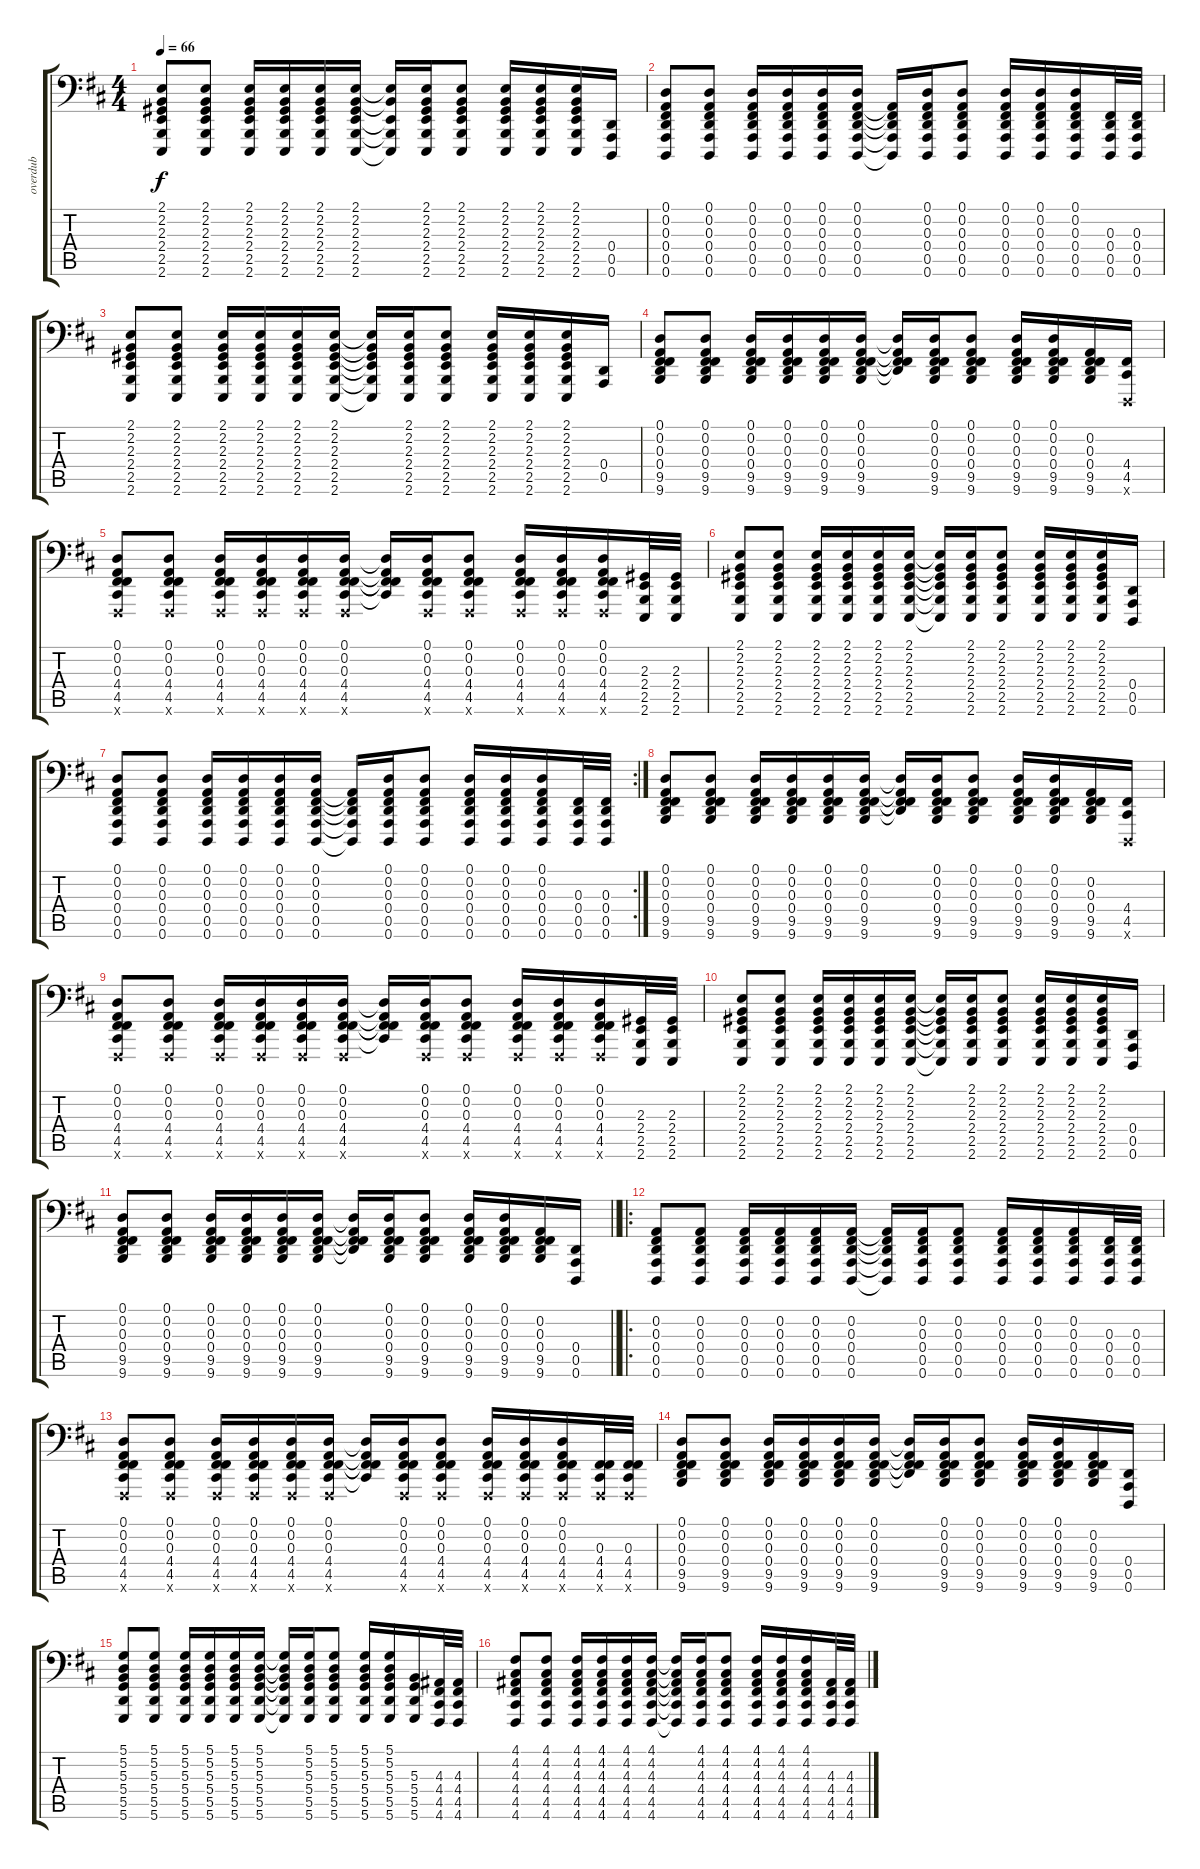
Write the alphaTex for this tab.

\track ("overdub" "overdub") {instrument fx7echoes}
\staff {score tabs}
\tuning (D3 A2 Gb2 D2 A1 D1) {hide}
\ts (4 4)
\tempo 66
\clef f4
\ks d
(2.1 2.2 2.3 2.4 2.5 2.6).8{dy f} (2.1 2.2 2.3 2.4 2.5 2.6).8 (2.1 2.2 2.3 2.4 2.5 2.6).16 (2.1 2.2 2.3 2.4 2.5 2.6).16 (2.1 2.2 2.3 2.4 2.5 2.6).16 (2.1 2.2 2.3 2.4 2.5 2.6).16 (2.1{t} 2.2{t} 2.4{t} 2.5{t} 2.6{t}).16 (2.1 2.2 2.3 2.4 2.5 2.6).16 (2.1 2.2 2.3 2.4 2.5 2.6).8 (2.1 2.2 2.3 2.4 2.5 2.6).16 (2.1 2.2 2.3 2.4 2.5 2.6).16 (2.1 2.2 2.3 2.4 2.5 2.6).16 (0.4 0.5 0.6).16 |
(0.1 0.2 0.3 0.4 0.5 0.6).8 (0.1 0.2 0.3 0.4 0.5 0.6).8 (0.1 0.2 0.3 0.4 0.5 0.6).16 (0.1 0.2 0.3 0.4 0.5 0.6).16 (0.1 0.2 0.3 0.4 0.5 0.6).16 (0.1 0.2 0.3 0.4 0.5 0.6).16 (0.2{t} 0.3{t} 0.4{t} 0.5{t} 0.6{t}).16 (0.1 0.2 0.3 0.4 0.5 0.6).16 (0.1 0.2 0.3 0.4 0.5 0.6).8 (0.1 0.2 0.3 0.4 0.5 0.6).16 (0.1 0.2 0.3 0.4 0.5 0.6).16 (0.1 0.2 0.3 0.4 0.5 0.6).16 (0.3 0.4 0.5 0.6).32 (0.3 0.4 0.5 0.6).32 |
(2.1 2.2 2.3 2.4 2.5 2.6).8 (2.1 2.2 2.3 2.4 2.5 2.6).8 (2.1 2.2 2.3 2.4 2.5 2.6).16 (2.1 2.2 2.3 2.4 2.5 2.6).16 (2.1 2.2 2.3 2.4 2.5 2.6).16 (2.1 2.2 2.3 2.4 2.5 2.6).16 (2.1{t} 2.2{t} 2.3{t} 2.4{t} 2.5{t} 2.6{t}).16 (2.1 2.2 2.3 2.4 2.5 2.6).16 (2.1 2.2 2.3 2.4 2.5 2.6).8 (2.1 2.2 2.3 2.4 2.5 2.6).16 (2.1 2.2 2.3 2.4 2.5 2.6).16 (2.1 2.2 2.3 2.4 2.5 2.6).16 (0.4 0.5).16 |
(0.1 0.2 0.3 0.4 9.5 9.6).8 (0.1 0.2 0.3 0.4 9.5 9.6).8 (0.1 0.2 0.3 0.4 9.5 9.6).16 (0.1 0.2 0.3 0.4 9.5 9.6).16 (0.1 0.2 0.3 0.4 9.5 9.6).16 (0.1 0.2 0.3 0.4 9.5 9.6).16 (0.1{t} 0.2{t} 0.3{t} 0.4{t} 9.5{t}).16 (0.1 0.2 0.3 0.4 9.5 9.6).16 (0.1 0.2 0.3 0.4 9.5 9.6).8 (0.1 0.2 0.3 0.4 9.5 9.6).16 (0.1 0.2 0.3 0.4 9.5 9.6).16 (0.2 0.3 0.4 9.5 9.6).16 (4.4 4.5 0.6{x}).16 |
(0.1 0.2 0.3 4.4 4.5 4.6{x}).8 (0.1 0.2 0.3 4.4 4.5 4.6{x}).8 (0.1 0.2 0.3 4.4 4.5 4.6{x}).16 (0.1 0.2 0.3 4.4 4.5 4.6{x}).16 (0.1 0.2 0.3 4.4 4.5 4.6{x}).16 (0.1 0.2 0.3 4.4 4.5 4.6{x}).16 (0.1{t} 0.2{t} 0.3{t} 4.4{t} 4.5{t}).16 (0.1 0.2 0.3 4.4 4.5 4.6{x}).16 (0.1 0.2 0.3 4.4 4.5 4.6{x}).8 (0.1 0.2 0.3 4.4 4.5 4.6{x}).16 (0.1 0.2 0.3 4.4 4.5 4.6{x}).16 (0.1 0.2 0.3 4.4 4.5 4.6{x}).16 (2.3 2.4 2.5 2.6).32 (2.3 2.4 2.5 2.6).32 |
(2.1 2.2 2.3 2.4 2.5 2.6).8 (2.1 2.2 2.3 2.4 2.5 2.6).8 (2.1 2.2 2.3 2.4 2.5 2.6).16 (2.1 2.2 2.3 2.4 2.5 2.6).16 (2.1 2.2 2.3 2.4 2.5 2.6).16 (2.1 2.2 2.3 2.4 2.5 2.6).16 (2.1{t} 2.2{t} 2.3{t} 2.4{t} 2.5{t} 2.6{t}).16 (2.1 2.2 2.3 2.4 2.5 2.6).16 (2.1 2.2 2.3 2.4 2.5 2.6).8 (2.1 2.2 2.3 2.4 2.5 2.6).16 (2.1 2.2 2.3 2.4 2.5 2.6).16 (2.1 2.2 2.3 2.4 2.5 2.6).16 (0.4 0.5 0.6).16 |
\rc 2
(0.1 0.2 0.3 0.4 0.5 0.6).8 (0.1 0.2 0.3 0.4 0.5 0.6).8 (0.1 0.2 0.3 0.4 0.5 0.6).16 (0.1 0.2 0.3 0.4 0.5 0.6).16 (0.1 0.2 0.3 0.4 0.5 0.6).16 (0.1 0.2 0.3 0.4 0.5 0.6).16 (0.2{t} 0.3{t} 0.4{t} 0.5{t} 0.6{t}).16 (0.1 0.2 0.3 0.4 0.5 0.6).16 (0.1 0.2 0.3 0.4 0.5 0.6).8 (0.1 0.2 0.3 0.4 0.5 0.6).16 (0.1 0.2 0.3 0.4 0.5 0.6).16 (0.1 0.2 0.3 0.4 0.5 0.6).16 (0.3 0.4 0.5 0.6).32 (0.3 0.4 0.5 0.6).32 |
(0.1 0.2 0.3 0.4 9.5 9.6).8 (0.1 0.2 0.3 0.4 9.5 9.6).8 (0.1 0.2 0.3 0.4 9.5 9.6).16 (0.1 0.2 0.3 0.4 9.5 9.6).16 (0.1 0.2 0.3 0.4 9.5 9.6).16 (0.1 0.2 0.3 0.4 9.5 9.6).16 (0.1{t} 0.2{t} 0.3{t} 0.4{t} 9.5{t}).16 (0.1 0.2 0.3 0.4 9.5 9.6).16 (0.1 0.2 0.3 0.4 9.5 9.6).8 (0.1 0.2 0.3 0.4 9.5 9.6).16 (0.1 0.2 0.3 0.4 9.5 9.6).16 (0.2 0.3 0.4 9.5 9.6).16 (4.4 4.5 0.6{x}).16 |
(0.1 0.2 0.3 4.4 4.5 4.6{x}).8 (0.1 0.2 0.3 4.4 4.5 4.6{x}).8 (0.1 0.2 0.3 4.4 4.5 4.6{x}).16 (0.1 0.2 0.3 4.4 4.5 4.6{x}).16 (0.1 0.2 0.3 4.4 4.5 4.6{x}).16 (0.1 0.2 0.3 4.4 4.5 4.6{x}).16 (0.1{t} 0.2{t} 0.3{t} 4.4{t} 4.5{t}).16 (0.1 0.2 0.3 4.4 4.5 4.6{x}).16 (0.1 0.2 0.3 4.4 4.5 4.6{x}).8 (0.1 0.2 0.3 4.4 4.5 4.6{x}).16 (0.1 0.2 0.3 4.4 4.5 4.6{x}).16 (0.1 0.2 0.3 4.4 4.5 4.6{x}).16 (2.3 2.4 2.5 2.6).32 (2.3 2.4 2.5 2.6).32 |
(2.1 2.2 2.3 2.4 2.5 2.6).8 (2.1 2.2 2.3 2.4 2.5 2.6).8 (2.1 2.2 2.3 2.4 2.5 2.6).16 (2.1 2.2 2.3 2.4 2.5 2.6).16 (2.1 2.2 2.3 2.4 2.5 2.6).16 (2.1 2.2 2.3 2.4 2.5 2.6).16 (2.1{t} 2.2{t} 2.3{t} 2.4{t} 2.5{t} 2.6{t}).16 (2.1 2.2 2.3 2.4 2.5 2.6).16 (2.1 2.2 2.3 2.4 2.5 2.6).8 (2.1 2.2 2.3 2.4 2.5 2.6).16 (2.1 2.2 2.3 2.4 2.5 2.6).16 (2.1 2.2 2.3 2.4 2.5 2.6).16 (0.4 0.5 0.6).16 |
\barLineRight lightlight
(0.1 0.2 0.3 0.4 9.5 9.6).8 (0.1 0.2 0.3 0.4 9.5 9.6).8 (0.1 0.2 0.3 0.4 9.5 9.6).16 (0.1 0.2 0.3 0.4 9.5 9.6).16 (0.1 0.2 0.3 0.4 9.5 9.6).16 (0.1 0.2 0.3 0.4 9.5 9.6).16 (0.1{t} 0.2{t} 0.3{t} 0.4{t} 9.5{t}).16 (0.1 0.2 0.3 0.4 9.5 9.6).16 (0.1 0.2 0.3 0.4 9.5 9.6).8 (0.1 0.2 0.3 0.4 9.5 9.6).16 (0.1 0.2 0.3 0.4 9.5 9.6).16 (0.2 0.3 0.4 9.5 9.6).16 (0.4 0.5 0.6).16 |
\ro
(0.2 0.3 0.4 0.5 0.6).8 (0.2 0.3 0.4 0.5 0.6).8 (0.2 0.3 0.4 0.5 0.6).16 (0.2 0.3 0.4 0.5 0.6).16 (0.2 0.3 0.4 0.5 0.6).16 (0.2 0.3 0.4 0.5 0.6).16 (0.2{t} 0.3{t} 0.4{t} 0.5{t} 0.6{t}).16 (0.2 0.3 0.4 0.5 0.6).16 (0.2 0.3 0.4 0.5 0.6).8 (0.2 0.3 0.4 0.5 0.6).16 (0.2 0.3 0.4 0.5 0.6).16 (0.2 0.3 0.4 0.5 0.6).16 (0.3 0.4 0.5 0.6).32 (0.3 0.4 0.5 0.6).32 |
(0.1 0.2 0.3 4.4 4.5 4.6{x}).8 (0.1 0.2 0.3 4.4 4.5 4.6{x}).8 (0.1 0.2 0.3 4.4 4.5 4.6{x}).16 (0.1 0.2 0.3 4.4 4.5 4.6{x}).16 (0.1 0.2 0.3 4.4 4.5 4.6{x}).16 (0.1 0.2 0.3 4.4 4.5 4.6{x}).16 (0.1{t} 0.2{t} 0.3{t} 4.4{t} 4.5{t}).16 (0.1 0.2 0.3 4.4 4.5 4.6{x}).16 (0.1 0.2 0.3 4.4 4.5 4.6{x}).8 (0.1 0.2 0.3 4.4 4.5 4.6{x}).16 (0.1 0.2 0.3 4.4 4.5 4.6{x}).16 (0.1 0.2 0.3 4.4 4.5 4.6{x}).16 (0.3 4.4 4.5 4.6{x}).32 (0.3 4.4 4.5 4.6{x}).32 |
(0.1 0.2 0.3 0.4 9.5 9.6).8 (0.1 0.2 0.3 0.4 9.5 9.6).8 (0.1 0.2 0.3 0.4 9.5 9.6).16 (0.1 0.2 0.3 0.4 9.5 9.6).16 (0.1 0.2 0.3 0.4 9.5 9.6).16 (0.1 0.2 0.3 0.4 9.5 9.6).16 (0.1{t} 0.2{t} 0.3{t} 0.4{t} 9.5{t}).16 (0.1 0.2 0.3 0.4 9.5 9.6).16 (0.1 0.2 0.3 0.4 9.5 9.6).8 (0.1 0.2 0.3 0.4 9.5 9.6).16 (0.1 0.2 0.3 0.4 9.5 9.6).16 (0.2 0.3 0.4 9.5 9.6).16 (0.4 0.5 0.6).16 |
(5.1 5.2 5.3 5.4 5.5 5.6).8 (5.1 5.2 5.3 5.4 5.5 5.6).8 (5.1 5.2 5.3 5.4 5.5 5.6).16 (5.1 5.2 5.3 5.4 5.5 5.6).16 (5.1 5.2 5.3 5.4 5.5 5.6).16 (5.1 5.2 5.3 5.4 5.5 5.6).16 (5.1{t} 5.2{t} 5.3{t} 5.4{t} 5.5{t} 5.6{t}).16 (5.1 5.2 5.3 5.4 5.5 5.6).16 (5.1 5.2 5.3 5.4 5.5 5.6).8 (5.1 5.2 5.3 5.4 5.5 5.6).16 (5.1 5.2 5.3 5.4 5.5 5.6).16 (5.3 5.4 5.5 5.6).16 (4.3 4.4 4.5 4.6).32 (4.3 4.4 4.5 4.6).32 |
(4.1 4.2 4.3 4.4 4.5 4.6).8 (4.1 4.2 4.3 4.4 4.5 4.6).8 (4.1 4.2 4.3 4.4 4.5 4.6).16 (4.1 4.2 4.3 4.4 4.5 4.6).16 (4.1 4.2 4.3 4.4 4.5 4.6).16 (4.1 4.2 4.3 4.4 4.5 4.6).16 (4.1{t} 4.2{t} 4.3{t} 4.4{t} 4.5{t} 4.6{t}).16 (4.1 4.2 4.3 4.4 4.5 4.6).16 (4.1 4.2 4.3 4.4 4.5 4.6).8 (4.1 4.2 4.3 4.4 4.5 4.6).16 (4.1 4.2 4.3 4.4 4.5 4.6).16 (4.1 4.2 4.3 4.4 4.5 4.6).16 (4.3 4.4 4.5 4.6).32 (4.3 4.4 4.5 4.6).32
